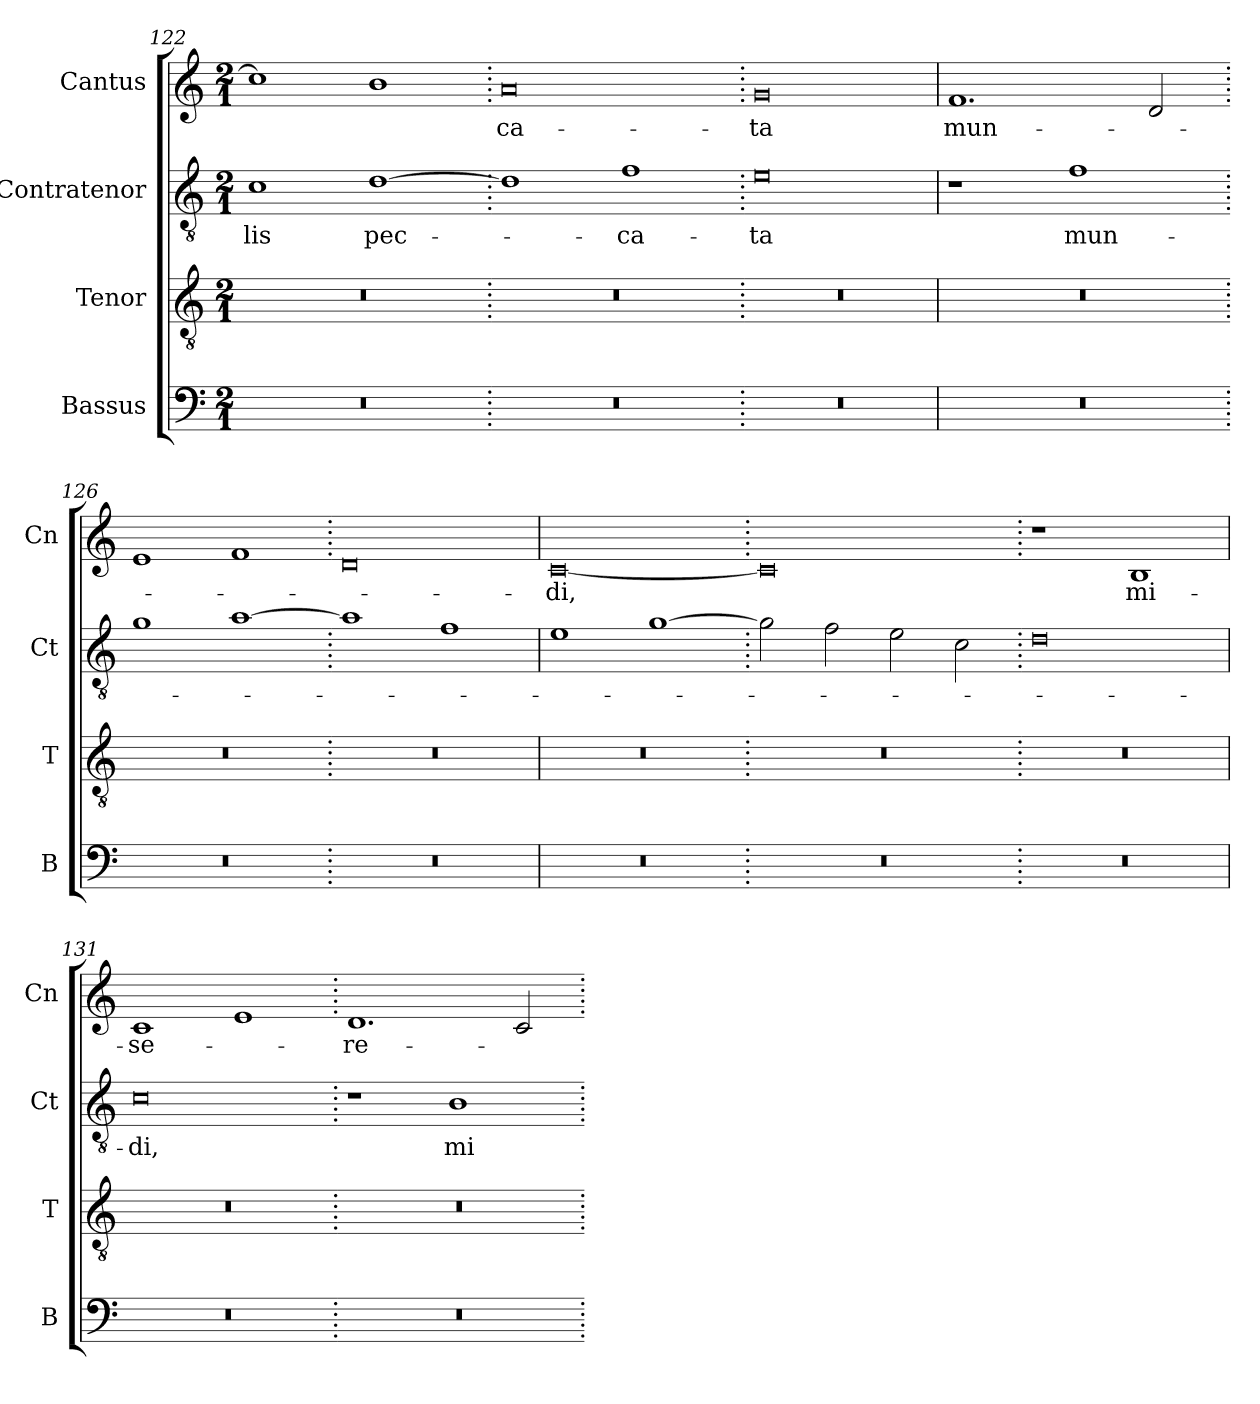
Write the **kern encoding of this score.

**kern	**kern	**kern	**text	**kern	**text
*part4	*part3	*part2	*part2	*part1	*part1
*staff4	*staff3	*staff2	*staff2	*staff1	*staff1
*I"Bassus	*I"Tenor	*I"Contratenor	*	*I"Cantus	*
*I'B	*I'T	*I'Ct	*	*I'Cn	*
*clefF4	*clefGv2	*clefGv2	*	*clefG2	*
*k[]	*k[]	*k[]	*	*k[]	*
*M2/1	*M2/1	*M2/1	*	*M2/1	*
=122	=122	=122	=122	=122	=122
0r	0r	1c	-lis	1cc]	.
.	.	[1d	pec-	1b	.
=123.	=123.	=123.	=123.	=123.	=123.
0r	0r	1d]	.	0a	-ca-
.	.	1f	-ca-	.	.
=124.	=124.	=124.	=124.	=124.	=124.
0r	0r	0e	-ta	0g	-ta
=125	=125	=125	=125	=125	=125
0r	0r	1r	.	1.f	mun-
.	.	1f	mun-	.	.
.	.	.	.	2d/	.
=126.	=126.	=126.	=126.	=126.	=126.
0r	0r	1g	.	1e	.
.	.	[1a	.	1f	.
=127.	=127.	=127.	=127.	=127.	=127.
0r	0r	1a]	.	0d	.
.	.	1f	.	.	.
=128	=128	=128	=128	=128	=128
0r	0r	1e	.	[0c	-di,
.	.	[1g	.	.	.
=129.	=129.	=129.	=129.	=129.	=129.
0r	0r	2g\]	.	0c]	.
.	.	2f\	.	.	.
.	.	2e\	.	.	.
.	.	2c\	.	.	.
=130.	=130.	=130.	=130.	=130.	=130.
0r	0r	0d	.	1r	.
.	.	.	.	1B	mi-
=131	=131	=131	=131	=131	=131
0r	0r	0c	-di,	1c	-se-
.	.	.	.	1e	.
=132.	=132.	=132.	=132.	=132.	=132.
0r	0r	1r	.	1.d	-re-
.	.	1B	mi-	.	.
.	.	.	.	2c/	.
=.	=.	=.	=.	=.	=.
*-	*-	*-	*-	*-	*-
